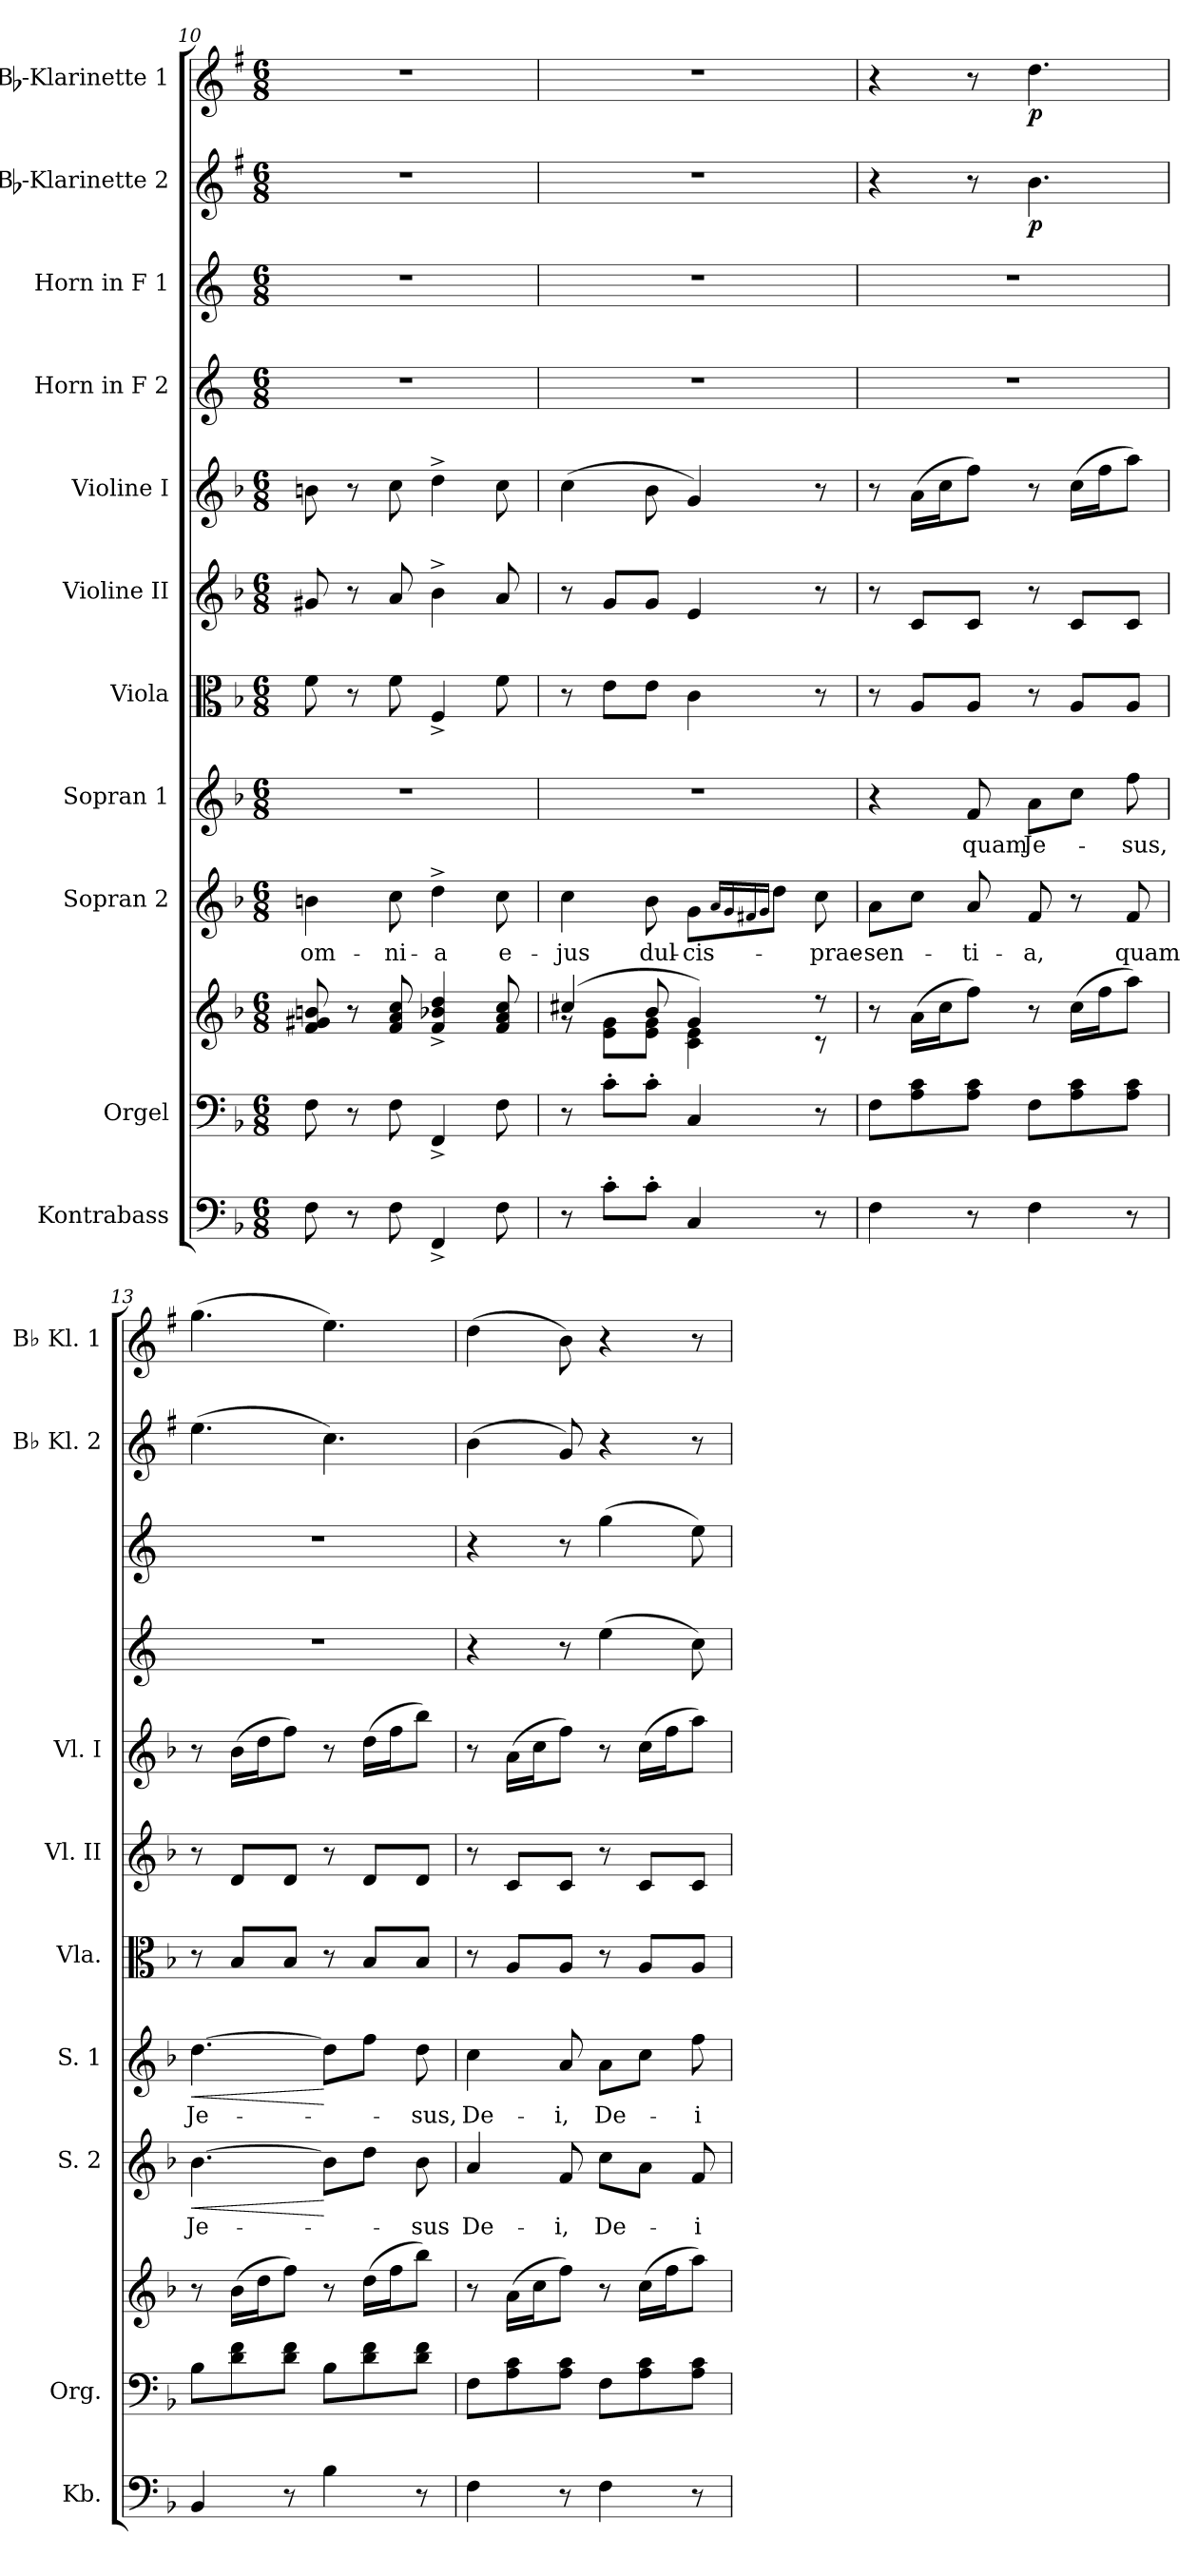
**kern	**kern	**kern	**kern	**text	**dynam	**kern	**text	**dynam	**kern	**kern	**kern	**kern	**kern	**kern	**dynam	**kern	**dynam
*part11	*part10	*part10	*part9	*part9	*part9	*part8	*part8	*part8	*part7	*part6	*part5	*part4	*part3	*part2	*part2	*part1	*part1
*staff12	*staff11	*staff10	*staff9	*staff9	*staff9	*staff8	*staff8	*staff8	*staff7	*staff6	*staff5	*staff4	*staff3	*staff2	*staff2	*staff1	*staff1
*I"Kontrabass	*I"Orgel	*	*I"Sopran 2	*	*	*I"Sopran 1	*	*	*I"Viola	*I"Violine II	*I"Violine I	*I"Horn in F 2	*I"Horn in F 1	*I"Bb-Klarinette 2	*	*I"Bb-Klarinette 1	*
*I'Kb.	*I'Org.	*	*I'S. 2	*	*	*I'S. 1	*	*	*I'Vla.	*I'Vl. II	*I'Vl. I	*	*	*I'Bb Kl. 2	*	*I'Bb Kl. 1	*
*clefF4	*clefF4	*clefG2	*clefG2	*	*	*clefG2	*	*	*clefC3	*clefG2	*clefG2	*clefG2	*clefG2	*clefG2	*	*clefG2	*
*ITrd7c12	*	*	*	*	*	*	*	*	*	*	*	*ITrd4c7	*ITrd4c7	*ITrd1c2	*	*ITrd1c2	*
*k[b-]	*k[b-]	*k[b-]	*k[b-]	*	*	*k[b-]	*	*	*k[b-]	*k[b-]	*k[b-]	*k[b-]	*k[b-]	*k[b-]	*	*k[b-]	*
*F:	*F:	*F:	*F:	*	*	*F:	*	*	*F:	*F:	*F:	*F:	*F:	*F:	*	*F:	*
*M6/8	*M6/8	*M6/8	*M6/8	*	*	*M6/8	*	*	*M6/8	*M6/8	*M6/8	*M6/8	*M6/8	*M6/8	*	*M6/8	*
=10	=10	=10	=10	=10	=10	=10	=10	=10	=10	=10	=10	=10	=10	=10	=10	=10	=10
!	!	!	!	!LO:LY:b	!	!	!	!	!	!	!	!	!	!	!	!	!
8FF\	8F\	8f/ 8g#X/ 8bn/	4bn\	om-	.	2.r	.	.	8f\	8g#X/	8bn\	2.r	2.r	2.r	.	2.r	.
8r	8r	8r	.	.	.	.	.	.	8r	8r	8r	.	.	.	.	.	.
!	!	!	!	!LO:LY:b	!	!	!	!	!	!	!	!	!	!	!	!	!
8FF\	8F\	8f/ 8a/ 8cc/	8cc\	-ni-	.	.	.	.	8f\	8a/	8cc\	.	.	.	.	.	.
!	!	!	!	!LO:LY:b	!	!	!	!	!	!	!	!	!	!	!	!	!
4FFF^</	4FF^</	4f/^< 4b-X/^< 4dd/^<	4dd^>\	-a	.	.	.	.	4F^</	4b-^>\	4dd^>\	.	.	.	.	.	.
!	!	!	!	!LO:LY:b	!	!	!	!	!	!	!	!	!	!	!	!	!
8FF\	8F\	8f/ 8a/ 8cc/	8cc\	e-	.	.	.	.	8f\	8a/	8cc\	.	.	.	.	.	.
=11	=11	=11	=11	=11	=11	=11	=11	=11	=11	=11	=11	=11	=11	=11	=11	=11	=11
*	*	*^	*	*	*	*	*	*	*	*	*	*	*	*	*	*	*
!	!	!	!	!	!LO:LY:b	!	!	!	!	!	!	!	!	!	!	!	!	!
8r	8r	(4cc#X/	8rf	4cc\	-jus	.	2.r	.	.	8r	8r	(>4cc\	2.r	2.r	2.r	.	2.r	.
8C'>\L	8c'>\L	.	8e\ 8g\L	.	.	.	.	.	.	8e\L	8g/L	.	.	.	.	.	.	.
!	!	!	!	!	!LO:LY:b	!	!	!	!	!	!	!	!	!	!	!	!	!
8C'>\J	8c'>\J	8b-/	8e\ 8g\J	8b-\	dul-	.	.	.	.	8e\J	8g/J	8b-\	.	.	.	.	.	.
!	!	!	!	!	!LO:LY:b	!	!	!	!	!	!	!	!	!	!	!	!	!
4CC/	4C/	4g/)	4c\ 4e\	8g\L	-cis-	.	.	.	.	4c\	4e/	4g/)	.	.	.	.	.	.
.	.	.	.	16qa/LL	.	.	.	.	.	.	.	.	.	.	.	.	.	.
.	.	.	.	16qg/	.	.	.	.	.	.	.	.	.	.	.	.	.	.
.	.	.	.	16qf#X/	.	.	.	.	.	.	.	.	.	.	.	.	.	.
.	.	.	.	16qg/JJ	.	.	.	.	.	.	.	.	.	.	.	.	.	.
.	.	.	.	8dd\J	.	.	.	.	.	.	.	.	.	.	.	.	.	.
!	!	!	!	!	!LO:LY:b	!	!	!	!	!	!	!	!	!	!	!	!	!
8r	8r	8r	8r	8cc\	-prae-	.	.	.	.	8r	8r	8r	.	.	.	.	.	.
!!LO:PB:g=z
=12	=12	=12	=12	=12	=12	=12	=12	=12	=12	=12	=12	=12	=12	=12	=12	=12	=12	=12
!	!	!	!	!	!LO:LY:b	!	!	!	!	!	!	!	!	!	!	!	!	!
*	*	*v	*v	*	*	*	*	*	*	*	*	*	*	*	*	*	*	*
4FF\	8F\L	8r	8a\L	-sen-	.	4r	.	.	8r	8r	8r	2.r	2.r	4r	.	4r	.
.	8A\ 8c\	(>16a\LL	8cc\J	.	.	.	.	.	8A/L	8c/L	(>16a\LL	.	.	.	.	.	.
.	.	16cc\J	.	.	.	.	.	.	.	.	16cc\J	.	.	.	.	.	.
!	!	!	!	!LO:LY:b	!	!	!LO:LY:b	!	!	!	!	!	!	!	!	!	!
8r	8A\ 8c\J	8ff\J)	8a/	-ti-	.	8f/	quam	.	8A/J	8c/J	8ff\J)	.	.	8r	.	8r	.
!	!	!	!	!LO:LY:b	!	!	!LO:LY:b	!	!	!	!	!	!	!	!LO:DY:b	!	!LO:DY:b
4FF\	8F\L	8r	8f/	-a,	.	8a\L	Je-	.	8r	8r	8r	.	.	4.a\	p	4.cc\	p
.	8A\ 8c\	(>16cc\LL	8r	.	.	8cc\J	.	.	8A/L	8c/L	(>16cc\LL	.	.	.	.	.	.
.	.	16ff\J	.	.	.	.	.	.	.	.	16ff\J	.	.	.	.	.	.
!	!	!	!	!LO:LY:b	!	!	!LO:LY:b	!	!	!	!	!	!	!	!	!	!
8r	8A\ 8c\J	8aa\J)	8f/	quam	.	8ff\	-sus,	.	8A/J	8c/J	8aa\J)	.	.	.	.	.	.
=13	=13	=13	=13	=13	=13	=13	=13	=13	=13	=13	=13	=13	=13	=13	=13	=13	=13
!	!	!	!	!LO:LY:b	!LO:HP:b	!	!LO:LY:b	!LO:HP:b	!	!	!	!	!	!	!	!	!
4BBB-/	8B-\L	8r	[4.b-\	Je-	<	[4.dd\	Je-	<	8r	8r	8r	2.r	2.r	(>4.dd\	.	(>4.ff\	.
.	8d\ 8f\	(>16b-\LL	.	.	.	.	.	.	8B-/L	8d/L	(>16b-\LL	.	.	.	.	.	.
.	.	16dd\J	.	.	.	.	.	.	.	.	16dd\J	.	.	.	.	.	.
8r	8d\ 8f\J	8ff\J)	.	.	.	.	.	.	8B-/J	8d/J	8ff\J)	.	.	.	.	.	.
4BB-\	8B-\L	8r	8b-\L]	.	[	8dd\L]	.	[	8r	8r	8r	.	.	4.b-\)	.	4.dd\)	.
.	8d\ 8f\	(>16dd\LL	8dd\J	.	.	8ff\J	.	.	8B-/L	8d/L	(>16dd\LL	.	.	.	.	.	.
.	.	16ff\J	.	.	.	.	.	.	.	.	16ff\J	.	.	.	.	.	.
!	!	!	!	!LO:LY:b	!	!	!LO:LY:b	!	!	!	!	!	!	!	!	!	!
8r	8d\ 8f\J	8bb-\J)	8b-\	-sus	.	8dd\	-sus,	.	8B-/J	8d/J	8bb-\J)	.	.	.	.	.	.
=14	=14	=14	=14	=14	=14	=14	=14	=14	=14	=14	=14	=14	=14	=14	=14	=14	=14
!	!	!	!	!LO:LY:b	!	!	!LO:LY:b	!	!	!	!	!	!	!	!	!	!
4FF\	8F\L	8r	4a/	De-	.	4cc\	De-	.	8r	8r	8r	4r	4r	(>4a\	.	(>4cc\	.
.	8A\ 8c\	(>16a\LL	.	.	.	.	.	.	8A/L	8c/L	(>16a\LL	.	.	.	.	.	.
.	.	16cc\J	.	.	.	.	.	.	.	.	16cc\J	.	.	.	.	.	.
!	!	!	!	!LO:LY:b	!	!	!LO:LY:b	!	!	!	!	!	!	!	!	!	!
8r	8A\ 8c\J	8ff\J)	8f/	-i,	.	8a/	-i,	.	8A/J	8c/J	8ff\J)	8r	8r	8f/)	.	8a\)	.
!	!	!	!	!LO:LY:b	!	!	!LO:LY:b	!	!	!	!	!	!	!	!	!	!
4FF\	8F\L	8r	8cc\L	De-	.	8a\L	De-	.	8r	8r	8r	(>4a\	(>4cc\	4r	.	4r	.
.	8A\ 8c\	(>16cc\LL	8a\J	.	.	8cc\J	.	.	8A/L	8c/L	(>16cc\LL	.	.	.	.	.	.
.	.	16ff\J	.	.	.	.	.	.	.	.	16ff\J	.	.	.	.	.	.
!	!	!	!	!LO:LY:b	!	!	!LO:LY:b	!	!	!	!	!	!	!	!	!	!
8r	8A\ 8c\J	8aa\J)	8f/	-i	.	8ff\	-i	.	8A/J	8c/J	8aa\J)	8f\)	8a\)	8r	.	8r	.
=	=	=	=	=	=	=	=	=	=	=	=	=	=	=	=	=	=
*-	*-	*-	*-	*-	*-	*-	*-	*-	*-	*-	*-	*-	*-	*-	*-	*-	*-
